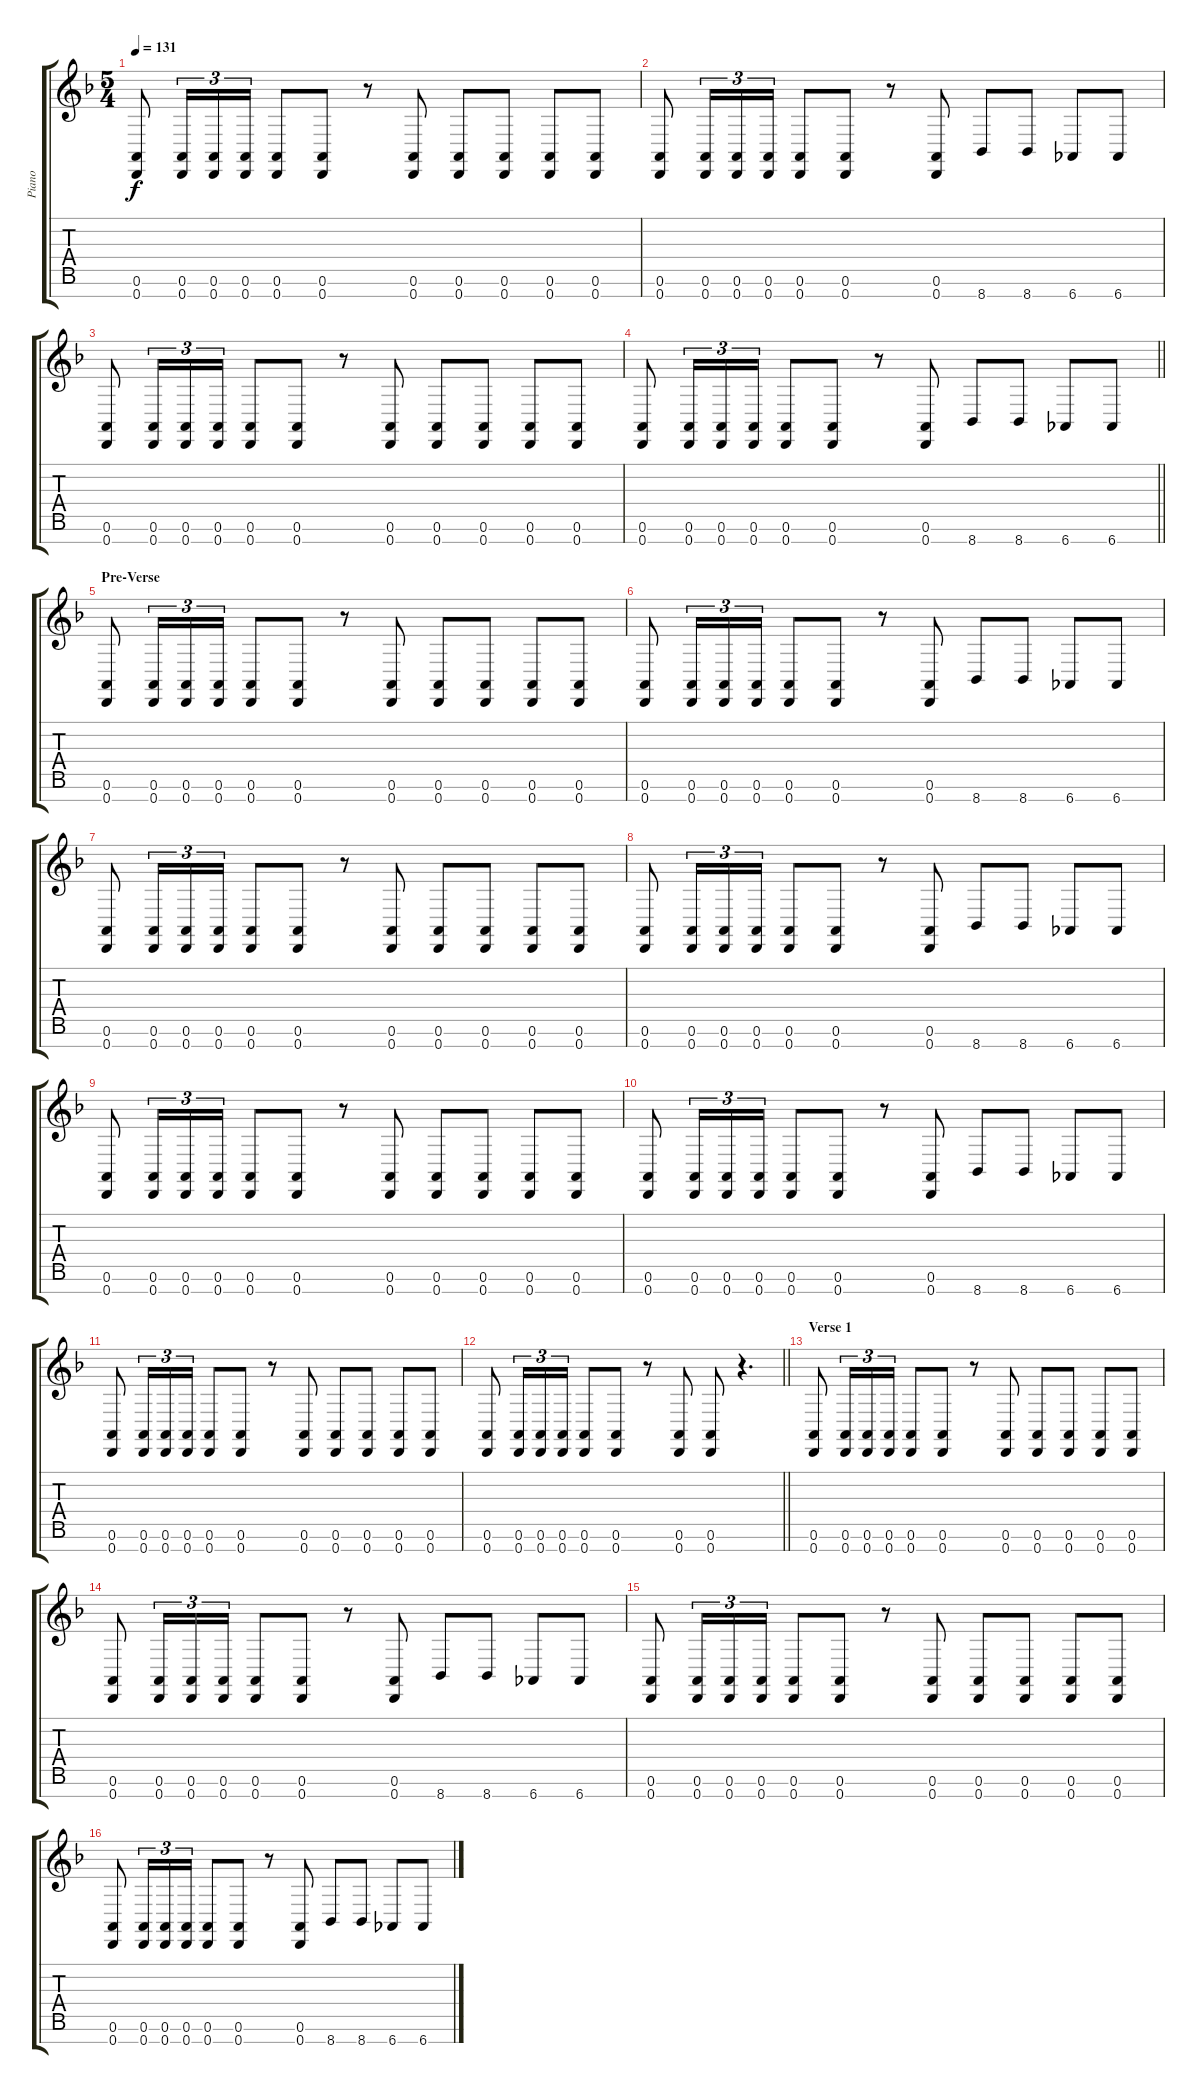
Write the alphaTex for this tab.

\track ("Piano" "Piano") {instrument acousticgrandpiano}
\staff {score tabs}
\tuning (E5 E4 B3 G3 D3 A2 D2) {hide}
\ts (5 4)
\tempo 131
\clef g2
\ks f
(0.6 0.7).8{dy f} (0.6 0.7).16{tu (3 2)} (0.6 0.7).16{tu (3 2)} (0.6 0.7).16{tu (3 2)} (0.6 0.7).8 (0.6 0.7).8 r.8 (0.6 0.7).8 (0.6 0.7).8 (0.6 0.7).8 (0.6 0.7).8 (0.6 0.7).8 |
(0.6 0.7).8 (0.6 0.7).16{tu (3 2)} (0.6 0.7).16{tu (3 2)} (0.6 0.7).16{tu (3 2)} (0.6 0.7).8 (0.6 0.7).8 r.8 (0.6 0.7).8 8.7.8 8.7.8 6.7.8 6.7.8 |
(0.6 0.7).8 (0.6 0.7).16{tu (3 2)} (0.6 0.7).16{tu (3 2)} (0.6 0.7).16{tu (3 2)} (0.6 0.7).8 (0.6 0.7).8 r.8 (0.6 0.7).8 (0.6 0.7).8 (0.6 0.7).8 (0.6 0.7).8 (0.6 0.7).8 |
\barLineRight lightlight
(0.6 0.7).8 (0.6 0.7).16{tu (3 2)} (0.6 0.7).16{tu (3 2)} (0.6 0.7).16{tu (3 2)} (0.6 0.7).8 (0.6 0.7).8 r.8 (0.6 0.7).8 8.7.8 8.7.8 6.7.8 6.7.8 |
\section ("" "Pre-Verse")
(0.6 0.7).8 (0.6 0.7).16{tu (3 2)} (0.6 0.7).16{tu (3 2)} (0.6 0.7).16{tu (3 2)} (0.6 0.7).8 (0.6 0.7).8 r.8 (0.6 0.7).8 (0.6 0.7).8 (0.6 0.7).8 (0.6 0.7).8 (0.6 0.7).8 |
(0.6 0.7).8 (0.6 0.7).16{tu (3 2)} (0.6 0.7).16{tu (3 2)} (0.6 0.7).16{tu (3 2)} (0.6 0.7).8 (0.6 0.7).8 r.8 (0.6 0.7).8 8.7.8 8.7.8 6.7.8 6.7.8 |
(0.6 0.7).8 (0.6 0.7).16{tu (3 2)} (0.6 0.7).16{tu (3 2)} (0.6 0.7).16{tu (3 2)} (0.6 0.7).8 (0.6 0.7).8 r.8 (0.6 0.7).8 (0.6 0.7).8 (0.6 0.7).8 (0.6 0.7).8 (0.6 0.7).8 |
(0.6 0.7).8 (0.6 0.7).16{tu (3 2)} (0.6 0.7).16{tu (3 2)} (0.6 0.7).16{tu (3 2)} (0.6 0.7).8 (0.6 0.7).8 r.8 (0.6 0.7).8 8.7.8 8.7.8 6.7.8 6.7.8 |
(0.6 0.7).8 (0.6 0.7).16{tu (3 2)} (0.6 0.7).16{tu (3 2)} (0.6 0.7).16{tu (3 2)} (0.6 0.7).8 (0.6 0.7).8 r.8 (0.6 0.7).8 (0.6 0.7).8 (0.6 0.7).8 (0.6 0.7).8 (0.6 0.7).8 |
(0.6 0.7).8 (0.6 0.7).16{tu (3 2)} (0.6 0.7).16{tu (3 2)} (0.6 0.7).16{tu (3 2)} (0.6 0.7).8 (0.6 0.7).8 r.8 (0.6 0.7).8 8.7.8 8.7.8 6.7.8 6.7.8 |
(0.6 0.7).8 (0.6 0.7).16{tu (3 2)} (0.6 0.7).16{tu (3 2)} (0.6 0.7).16{tu (3 2)} (0.6 0.7).8 (0.6 0.7).8 r.8 (0.6 0.7).8 (0.6 0.7).8 (0.6 0.7).8 (0.6 0.7).8 (0.6 0.7).8 |
\barLineRight lightlight
(0.6 0.7).8 (0.6 0.7).16{tu (3 2)} (0.6 0.7).16{tu (3 2)} (0.6 0.7).16{tu (3 2)} (0.6 0.7).8 (0.6 0.7).8 r.8 (0.6 0.7).8 (0.6 0.7).8 r.4{d} |
\section ("" "Verse 1")
(0.6 0.7).8 (0.6 0.7).16{tu (3 2)} (0.6 0.7).16{tu (3 2)} (0.6 0.7).16{tu (3 2)} (0.6 0.7).8 (0.6 0.7).8 r.8 (0.6 0.7).8 (0.6 0.7).8 (0.6 0.7).8 (0.6 0.7).8 (0.6 0.7).8 |
(0.6 0.7).8 (0.6 0.7).16{tu (3 2)} (0.6 0.7).16{tu (3 2)} (0.6 0.7).16{tu (3 2)} (0.6 0.7).8 (0.6 0.7).8 r.8 (0.6 0.7).8 8.7.8 8.7.8 6.7.8 6.7.8 |
(0.6 0.7).8 (0.6 0.7).16{tu (3 2)} (0.6 0.7).16{tu (3 2)} (0.6 0.7).16{tu (3 2)} (0.6 0.7).8 (0.6 0.7).8 r.8 (0.6 0.7).8 (0.6 0.7).8 (0.6 0.7).8 (0.6 0.7).8 (0.6 0.7).8 |
(0.6 0.7).8 (0.6 0.7).16{tu (3 2)} (0.6 0.7).16{tu (3 2)} (0.6 0.7).16{tu (3 2)} (0.6 0.7).8 (0.6 0.7).8 r.8 (0.6 0.7).8 8.7.8 8.7.8 6.7.8 6.7.8
